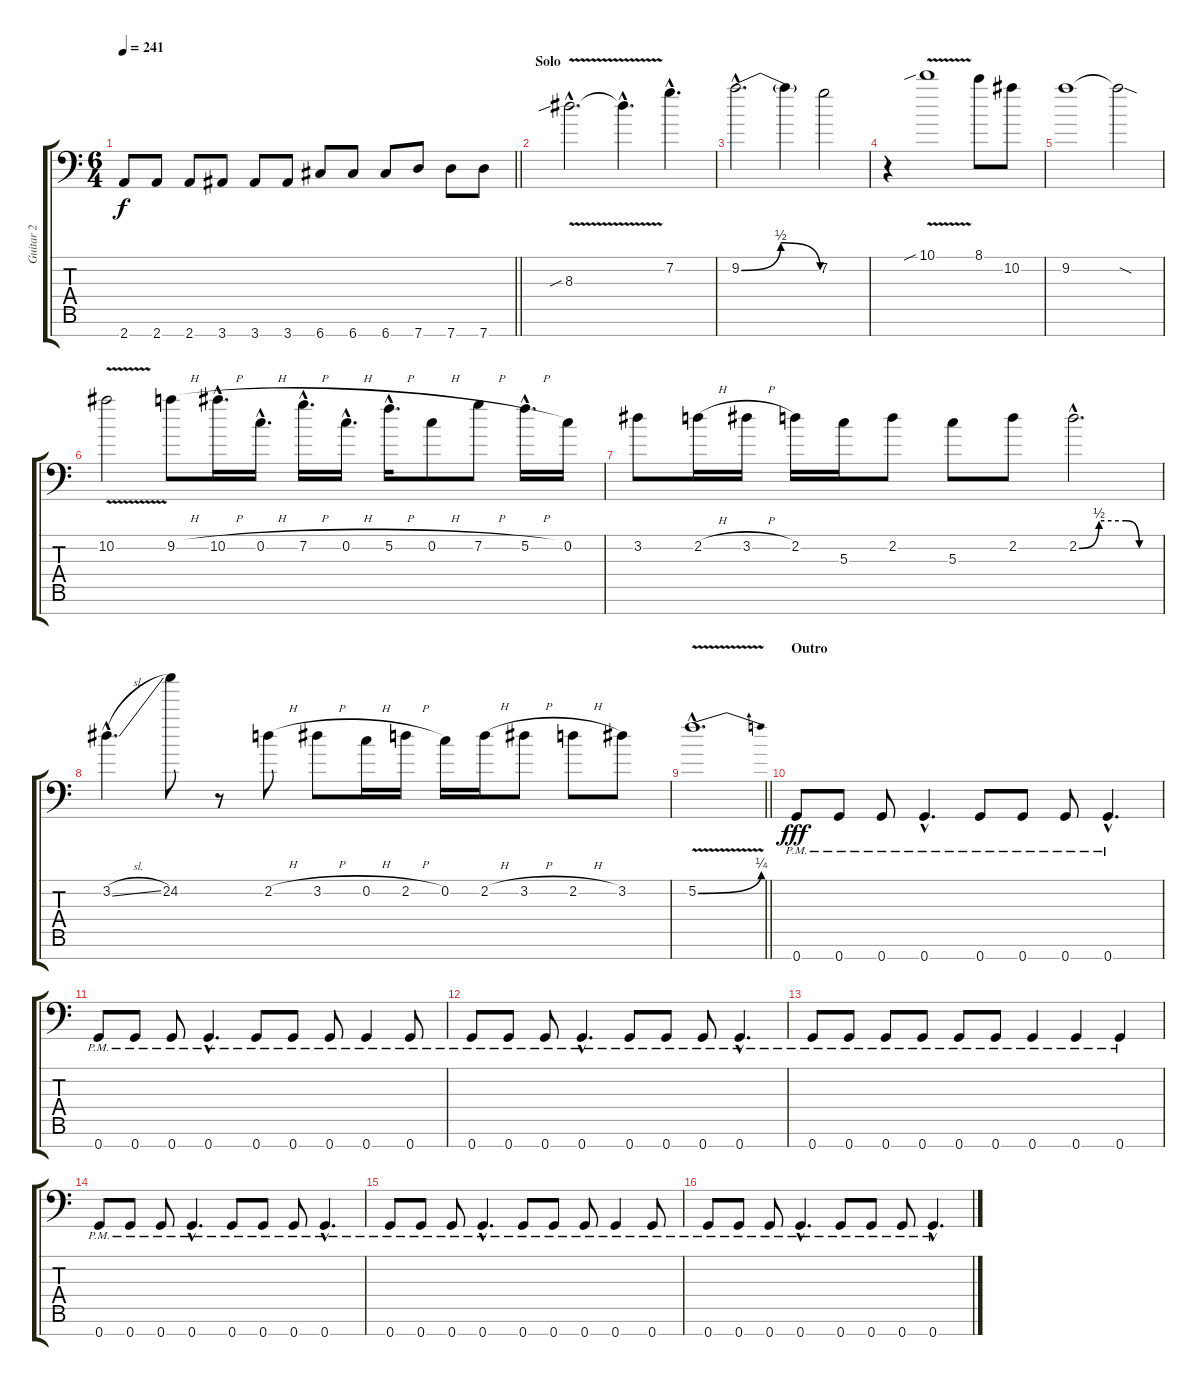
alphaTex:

\track ("Guitar 2" "Guitar 2") {instrument distortionguitar}
\staff {score tabs}
\tuning (E4 C4 G3 C3 G2 C2 G1) {hide}
\ts (6 4)
\tempo 241
\clef f4
\barLineRight lightlight
\ks c
2.7.8{dy f} 2.7.8 2.7.8 3.7.8 3.7.8 3.7.8 6.7.8 6.7.8 6.7.8 7.7.8 7.7.8 7.7.8 |
\section ("" "Solo")
8.3{v sib hac}.2{d volume 14} 8.3{hac t}.4{d} 7.2{hac}.4{d} |
9.2{be (bendrelease 0 0 30 2 45 2 60 0) hac}.2{d} 9.2{t}.4 7.2.2 |
r.4 10.1{v sib}.1 8.1.8 10.2.8 |
9.2.1 9.2{sod t}.2 |
10.2{v}.2 9.2{h}.8 10.2{h hac}.16{d} 0.2{h hac}.16{d} 7.2{h hac}.16{d} 0.2{h hac}.16{d} 5.2{h hac}.16{d} 0.2{h}.8 7.2{h}.8 5.2{h hac}.16{d} 0.2.16 |
3.2.8 2.2{h}.16 3.2{h}.16 2.2.16 5.3.16 2.2.8 5.3.8 2.2.8 2.2{be (custom 0 0 15 2 35 2 45 0 60 0) hac}.2{d} |
3.2{sl hac}.4{d} 24.2.8 r.8 2.2{h}.8 3.2{h}.8 0.2{h}.16 2.2{h}.16 0.2.16 2.2{h}.16 3.2{h}.8 2.2{h}.8 3.2.8 |
\barLineRight lightlight
5.2{be (bend 0 0 60 1) v hac}.1{d} |
\section ("" "Outro")
0.7{pm}.8{dy fff volume 13} 0.7{pm}.8 0.7{pm}.8 0.7{hac pm}.4{d} 0.7{pm}.8 0.7{pm}.8 0.7{pm}.8 0.7{hac pm}.4{d} |
0.7{pm}.8 0.7{pm}.8 0.7{pm}.8 0.7{hac pm}.4{d} 0.7{pm}.8 0.7{pm}.8 0.7{pm}.8 0.7{pm}.4 0.7{pm}.8 |
0.7{pm}.8 0.7{pm}.8 0.7{pm}.8 0.7{hac pm}.4{d} 0.7{pm}.8 0.7{pm}.8 0.7{pm}.8 0.7{hac pm}.4{d} |
0.7{pm}.8 0.7{pm}.8 0.7{pm}.8 0.7{pm}.8 0.7{pm}.8 0.7{pm}.8 0.7{pm}.4 0.7{pm}.4 0.7{pm}.4 |
0.7{pm}.8 0.7{pm}.8 0.7{pm}.8 0.7{hac pm}.4{d} 0.7{pm}.8 0.7{pm}.8 0.7{pm}.8 0.7{hac pm}.4{d} |
0.7{pm}.8 0.7{pm}.8 0.7{pm}.8 0.7{hac pm}.4{d} 0.7{pm}.8 0.7{pm}.8 0.7{pm}.8 0.7{pm}.4 0.7{pm}.8 |
0.7{pm}.8 0.7{pm}.8 0.7{pm}.8 0.7{hac pm}.4{d} 0.7{pm}.8 0.7{pm}.8 0.7{pm}.8 0.7{hac pm}.4{d}
